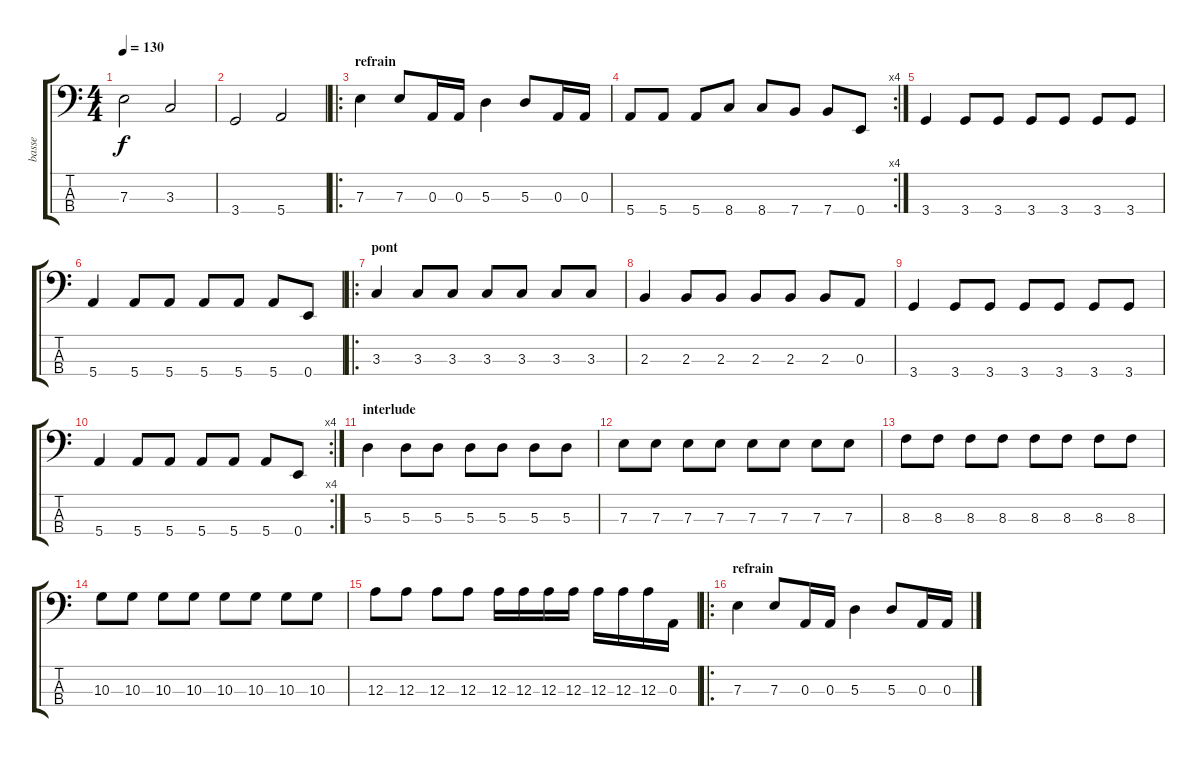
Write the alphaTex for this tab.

\track ("basse" "basse") {instrument acousticguitarnylon}
\staff {score tabs}
\tuning (G2 D2 A1 E1) {hide}
\ts (4 4)
\tempo 130
\clef f4
\ks c
7.3.2{dy f} 3.3.2 |
3.4.2 5.4.2 |
\ro
\section ("" "refrain")
7.3.4 7.3.8 0.3.16 0.3.16 5.3.4 5.3.8 0.3.16 0.3.16 |
\rc 4
5.4.8 5.4.8 5.4.8 8.4.8 8.4.8 7.4.8 7.4.8 0.4.8 |
3.4.4 3.4.8 3.4.8 3.4.8 3.4.8 3.4.8 3.4.8 |
5.4.4 5.4.8 5.4.8 5.4.8 5.4.8 5.4.8 0.4.8 |
\ro
\section ("" "pont")
3.3.4 3.3.8 3.3.8 3.3.8 3.3.8 3.3.8 3.3.8 |
2.3.4 2.3.8 2.3.8 2.3.8 2.3.8 2.3.8 0.3.8 |
3.4.4 3.4.8 3.4.8 3.4.8 3.4.8 3.4.8 3.4.8 |
\rc 4
5.4.4 5.4.8 5.4.8 5.4.8 5.4.8 5.4.8 0.4.8 |
\section ("" "interlude")
5.3.4 5.3.8 5.3.8 5.3.8 5.3.8 5.3.8 5.3.8 |
7.3.8 7.3.8 7.3.8 7.3.8 7.3.8 7.3.8 7.3.8 7.3.8 |
8.3.8 8.3.8 8.3.8 8.3.8 8.3.8 8.3.8 8.3.8 8.3.8 |
10.3.8 10.3.8 10.3.8 10.3.8 10.3.8 10.3.8 10.3.8 10.3.8 |
12.3.8 12.3.8 12.3.8 12.3.8 12.3.16 12.3.16 12.3.16 12.3.16 12.3.16 12.3.16 12.3.16 0.3.16 |
\ro
\section ("" "refrain")
7.3.4 7.3.8 0.3.16 0.3.16 5.3.4 5.3.8 0.3.16 0.3.16
